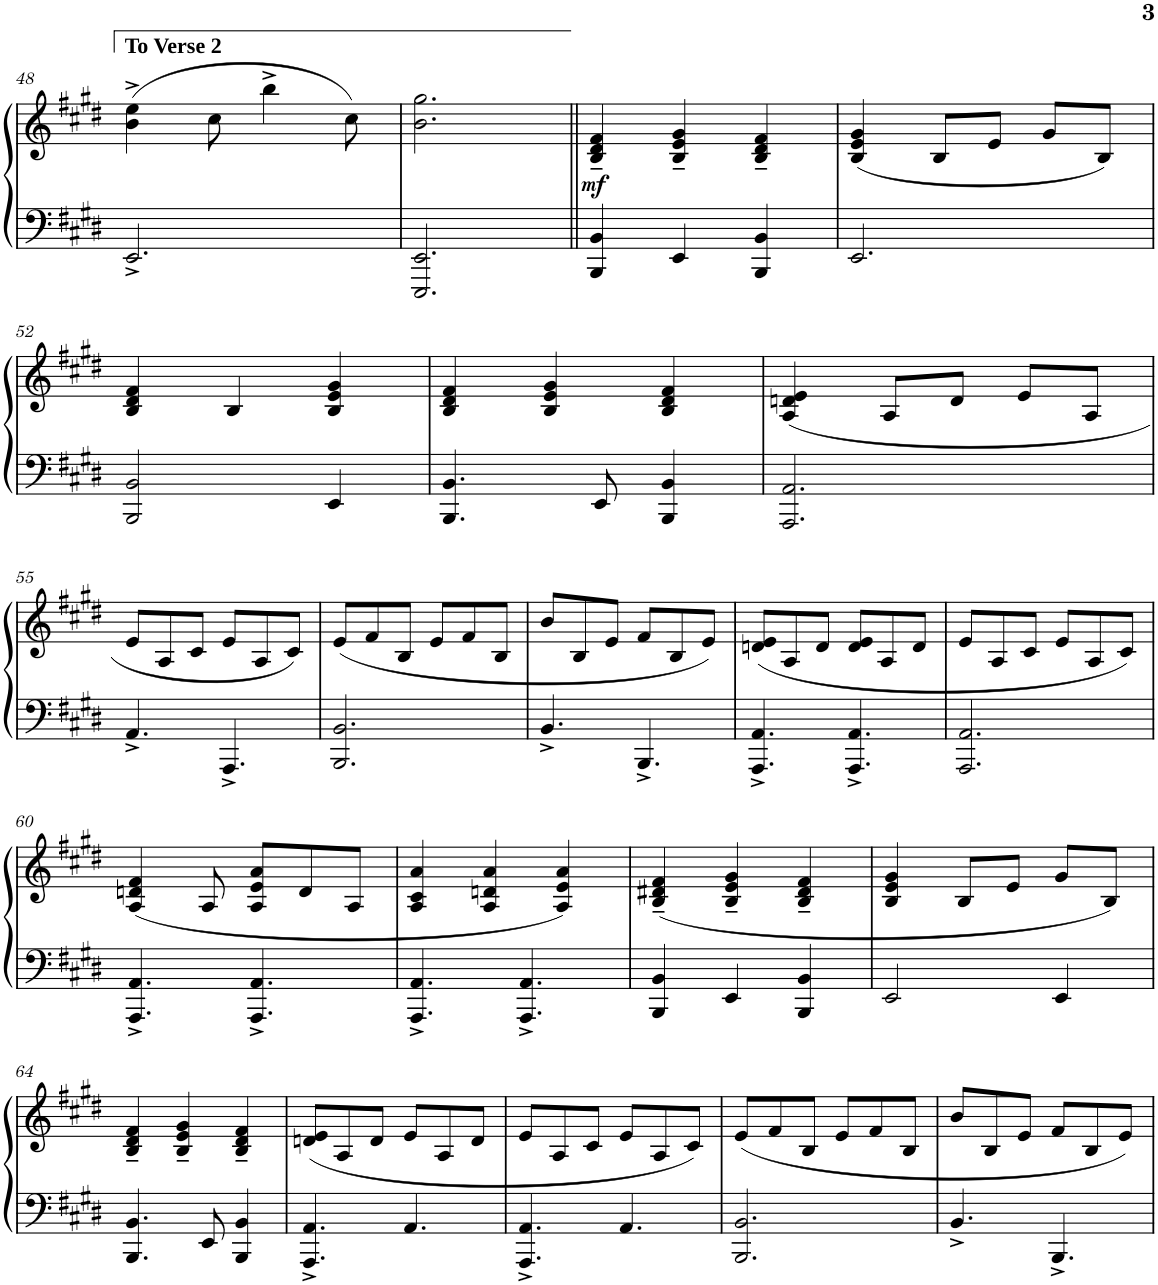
**kern	**kern	**dynam
*part1	*part1	*part1
*staff2	*staff1	*staff1/2
*I"Piano	*	*
*I'Pno.	*	*
!!LO:PB:g=z
*clefF4	*clefG2	*
*k[f#c#g#d#]	*k[f#c#g#d#]	*
*M3/4	*M3/4	*
=48	=48	=48
2.EE^/	(4b\^ 4ee\^	.
.	8cc#\	.
.	4bb^\	.
.	8cc#\)	.
=49	=49	=49
2.EEE/ 2.EE/	2.b\ 2.gg#\	.
=50||	=50||	=50||
!	!	!LO:DY:b
4BBB/ 4BB/	4B/~ 4d#/~ 4f#/~	mf
4EE/	4B/~ 4e/~ 4g#/~	.
4BBB/ 4BB/	4B/~ 4d#/~ 4f#/~	.
=51	=51	=51
2.EE/	(4B/ 4e/ 4g#/	.
.	8B/L	.
.	8e/J	.
.	8g#/L	.
.	8B/J)	.
!!LO:LB:g=z
=52	=52	=52
2BBB/ 2BB/	4B/ 4d#/ 4f#/	.
.	4B/	.
4EE/	4B/ 4e/ 4g#/	.
=53	=53	=53
4.BBB/ 4.BB/	4B/ 4d#/ 4f#/	.
.	4B/ 4e/ 4g#/	.
8EE/	.	.
4BBB/ 4BB/	4B/ 4d#/ 4f#/	.
=54	=54	=54
2.AAA/ 2.AA/	(4A/ 4dn/ 4e/	.
.	8A/L	.
.	8d/J	.
.	8e/L	.
.	8A/J	.
!!LO:LB:g=z
=55	=55	=55
4.AA^/	8e/L	.
.	8A/	.
.	8c#/J	.
4.AAA^/	8e/L	.
.	8A/	.
.	8c#/J)	.
=56	=56	=56
2.BBB/ 2.BB/	(8e/L	.
.	8f#/	.
.	8B/J	.
.	8e/L	.
.	8f#/	.
.	8B/J	.
=57	=57	=57
4.BB^/	8b/L	.
.	8B/	.
.	8e/J	.
4.BBB^/	8f#/L	.
.	8B/	.
.	8e/J)	.
=58	=58	=58
4.AAA/^ 4.AA/^	(8dn/ 8e/L	.
.	8A/	.
.	8d/J	.
4.AAA/^ 4.AA/^	8d/ 8e/L	.
.	8A/	.
.	8d/J	.
=59	=59	=59
2.AAA/ 2.AA/	8e/L	.
.	8A/	.
.	8c#/J	.
.	8e/L	.
.	8A/	.
.	8c#/J)	.
!!LO:LB:g=z
=60	=60	=60
4.AAA/^ 4.AA/^	(4A/ 4dn/ 4f#/	.
.	8A/	.
4.AAA/^ 4.AA/^	8A/ 8e/ 8a/L	.
.	8d/	.
.	8A/J	.
=61	=61	=61
4.AAA/^ 4.AA/^	4A/ 4c#/ 4a/	.
.	4A/ 4dn/ 4a/	.
4.AAA/^ 4.AA/^	.	.
.	4A/ 4e/ 4a/)	.
=62	=62	=62
4BBB/ 4BB/	(4B/~ 4d#X/~ 4f#/~	.
4EE/	4B/~ 4e/~ 4g#/~	.
4BBB/ 4BB/	4B/~ 4d#/~ 4f#/~	.
=63	=63	=63
2EE/	4B/ 4e/ 4g#/	.
.	8B/L	.
.	8e/J	.
4EE/	8g#/L	.
.	8B/J)	.
!!LO:LB:g=z
=64	=64	=64
4.BBB/ 4.BB/	4B/~ 4d#/~ 4f#/~	.
.	4B/~ 4e/~ 4g#/~	.
8EE/	.	.
4BBB/ 4BB/	4B/~ 4d#/~ 4f#/~	.
=65	=65	=65
4.AAA/^ 4.AA/^	(8dn/ 8e/L	.
.	8A/	.
.	8d/J	.
4.AA/	8e/L	.
.	8A/	.
.	8d/J	.
=66	=66	=66
4.AAA/^ 4.AA/^	8e/L	.
.	8A/	.
.	8c#/J	.
4.AA/	8e/L	.
.	8A/	.
.	8c#/J)	.
=67	=67	=67
2.BBB/ 2.BB/	(8e/L	.
.	8f#/	.
.	8B/J	.
.	8e/L	.
.	8f#/	.
.	8B/J	.
=68	=68	=68
4.BB^/	8b/L	.
.	8B/	.
.	8e/J	.
4.BBB^/	8f#/L	.
.	8B/	.
.	8e/J)	.
=	=	=
*-	*-	*-
